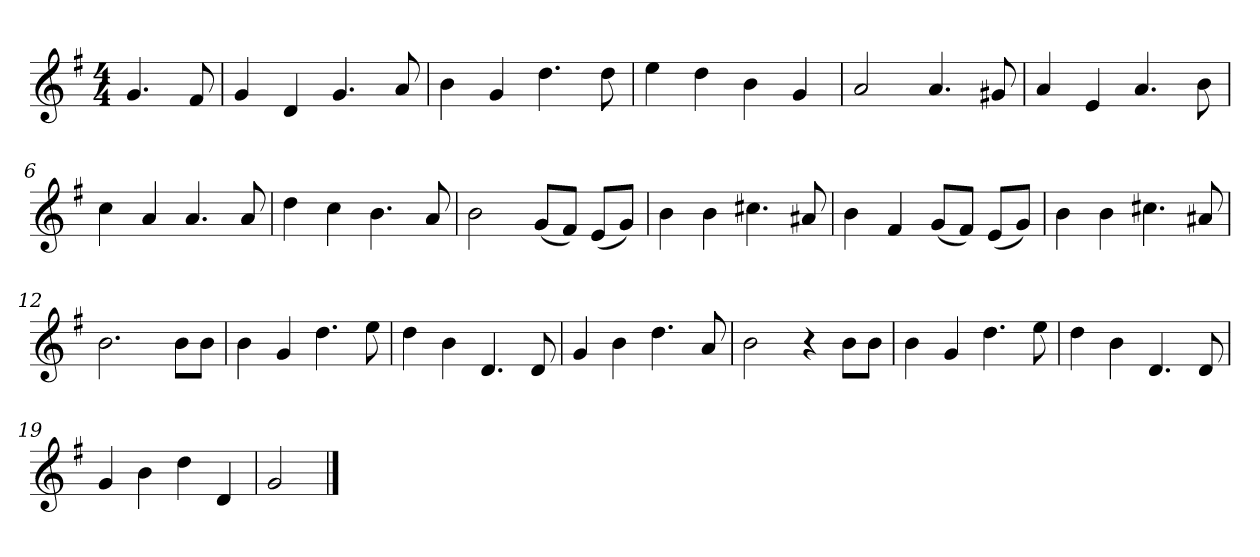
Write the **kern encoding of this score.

**kern
*part1
*staff1
*k[f#]
*M4/4
*MM120
=
4.g
8f#
=1
4g
4d
4.g
8a
=2
4b
4g
4.dd
8dd
=3
4ee
4dd
4b
4g
=4
2a
4.a
8g#X
=5
4a
4e
4.a
8b
=6
4cc
4a
4.a
8a
=7
4dd
4cc
4.b
8a
=8
2b
(8gL
8f#J)
(8eL
8gJ)
=9
4b
4b
4.cc#X
8a#X
=10
4b
4f#
(8gL
8f#J)
(8eL
8gJ)
=11
4b
4b
4.cc#X
8a#X
=12
2.b
8bL
8bJ
=13
4b
4g
4.dd
8ee
=14
4dd
4b
4.d
8d
=15
4g
4b
4.dd
8a
=16
2b
4r
8bL
8bJ
=17
4b
4g
4.dd
8ee
=18
4dd
4b
4.d
8d
=19
4g
4b
4dd
4d
=20
2g
==
*-
